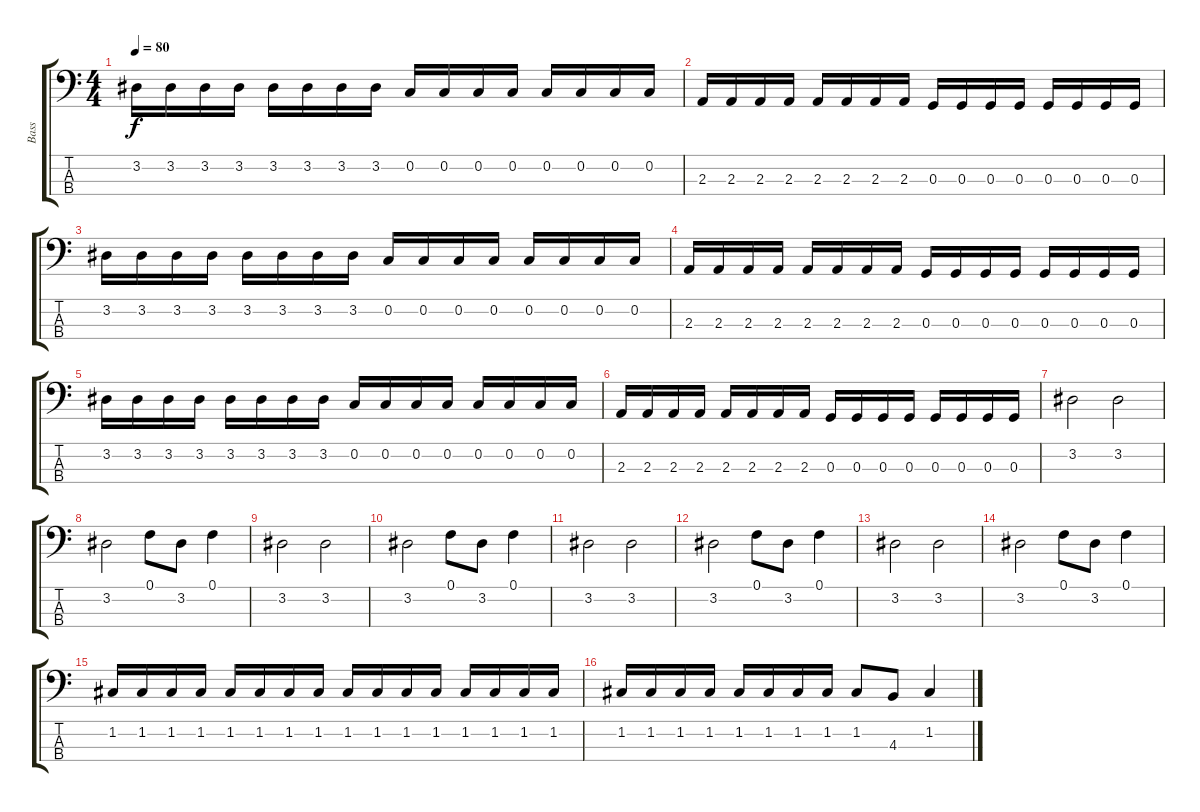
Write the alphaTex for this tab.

\track ("Bass" "Bass") {instrument electricbassfinger}
\staff {score tabs}
\tuning (F2 C2 G1 D1) {hide}
\ts (4 4)
\tempo 80
\clef f4
\ks c
3.2.16{dy f} 3.2.16 3.2.16 3.2.16 3.2.16 3.2.16 3.2.16 3.2.16 0.2.16 0.2.16 0.2.16 0.2.16 0.2.16 0.2.16 0.2.16 0.2.16 |
2.3.16 2.3.16 2.3.16 2.3.16 2.3.16 2.3.16 2.3.16 2.3.16 0.3.16 0.3.16 0.3.16 0.3.16 0.3.16 0.3.16 0.3.16 0.3.16 |
3.2.16 3.2.16 3.2.16 3.2.16 3.2.16 3.2.16 3.2.16 3.2.16 0.2.16 0.2.16 0.2.16 0.2.16 0.2.16 0.2.16 0.2.16 0.2.16 |
2.3.16 2.3.16 2.3.16 2.3.16 2.3.16 2.3.16 2.3.16 2.3.16 0.3.16 0.3.16 0.3.16 0.3.16 0.3.16 0.3.16 0.3.16 0.3.16 |
3.2.16 3.2.16 3.2.16 3.2.16 3.2.16 3.2.16 3.2.16 3.2.16 0.2.16 0.2.16 0.2.16 0.2.16 0.2.16 0.2.16 0.2.16 0.2.16 |
2.3.16 2.3.16 2.3.16 2.3.16 2.3.16 2.3.16 2.3.16 2.3.16 0.3.16 0.3.16 0.3.16 0.3.16 0.3.16 0.3.16 0.3.16 0.3.16 |
3.2.2 3.2.2 |
3.2.2 0.1.8 3.2.8 0.1.4 |
3.2.2 3.2.2 |
3.2.2 0.1.8 3.2.8 0.1.4 |
3.2.2 3.2.2 |
3.2.2 0.1.8 3.2.8 0.1.4 |
3.2.2 3.2.2 |
3.2.2 0.1.8 3.2.8 0.1.4 |
1.2.16 1.2.16 1.2.16 1.2.16 1.2.16 1.2.16 1.2.16 1.2.16 1.2.16 1.2.16 1.2.16 1.2.16 1.2.16 1.2.16 1.2.16 1.2.16 |
1.2.16 1.2.16 1.2.16 1.2.16 1.2.16 1.2.16 1.2.16 1.2.16 1.2.8 4.3.8 1.2.4
